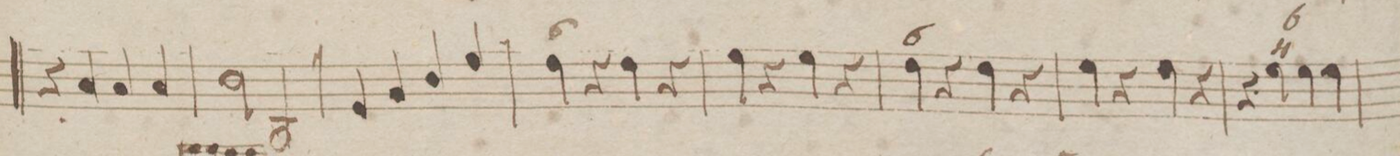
**kern	**fba	**dynam
*I"Organ.	*	*
*clefF4	*	*
*k[f#]	*	*
*met(c|)	*	*
*M4/4	*	*
4r	.	.
4C/	.	.
4C/	.	.
4C/	.	.
=123	=123	=123
2D\	.	.
2DD/	.	.
=124	=124	=124
4GG/	.	.
4BB/	.	.
4D/	.	.
4G/	.	.
=125	=125	=125
4F#\	6	.
4r	.	.
4F#\	.	.
4r	.	.
=126	=126	=126
4G\	.	.
4r	.	.
4G\	.	.
4r	.	.
=127	=127	=127
4F#\	6	.
4r	.	.
4F#\	.	.
4r	.	.
=128	=128	=128
4G\	.	.
4r	.	.
4G\	.	.
4r	.	.
=129	=129	=129
4r	.	.
4G\	6 4	.
4G\	.	.
4G\	.	.
=130	=130	=130
*-	*-	*-
